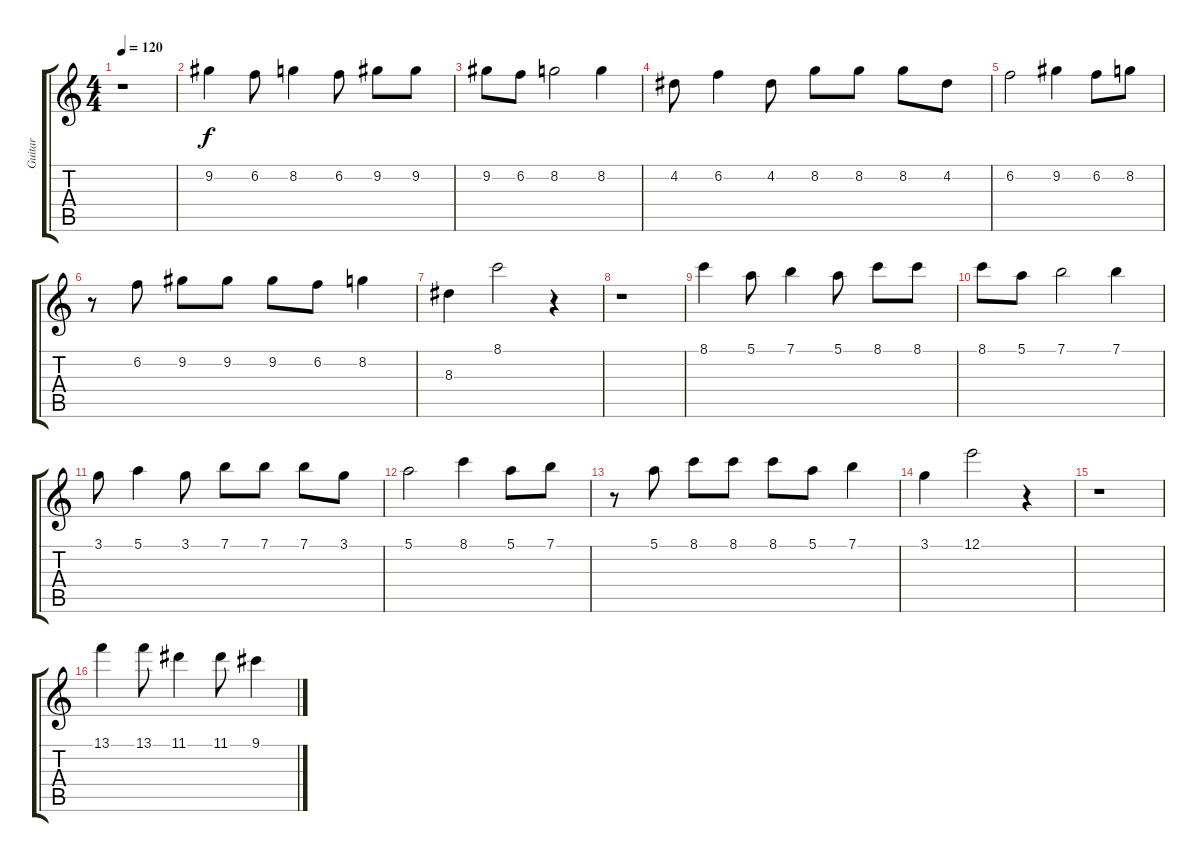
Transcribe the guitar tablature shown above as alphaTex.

\track ("Guitar" "Guitar") {instrument overdrivenguitar}
\staff {score tabs}
\tuning (E4 B3 G3 D3 A2 E2) {hide}
\ts (4 4)
\tempo 120
\clef g2
\ks c
r.1{dy f instrument overdrivenguitar} |
9.2.4 6.2.8 8.2.4 6.2.8 9.2.8 9.2.8 |
9.2.8 6.2.8 8.2.2 8.2.4 |
4.2.8 6.2.4 4.2.8 8.2.8 8.2.8 8.2.8 4.2.8 |
6.2.2 9.2.4 6.2.8 8.2.8 |
r.8 6.2.8 9.2.8 9.2.8 9.2.8 6.2.8 8.2.4 |
8.3.4 8.1.2 r.4 |
r.1 |
8.1.4 5.1.8 7.1.4 5.1.8 8.1.8 8.1.8 |
8.1.8 5.1.8 7.1.2 7.1.4 |
3.1.8 5.1.4 3.1.8 7.1.8 7.1.8 7.1.8 3.1.8 |
5.1.2 8.1.4 5.1.8 7.1.8 |
r.8 5.1.8 8.1.8 8.1.8 8.1.8 5.1.8 7.1.4 |
3.1.4 12.1.2 r.4 |
r.1 |
13.1.4 13.1.8 11.1.4 11.1.8 9.1.4
